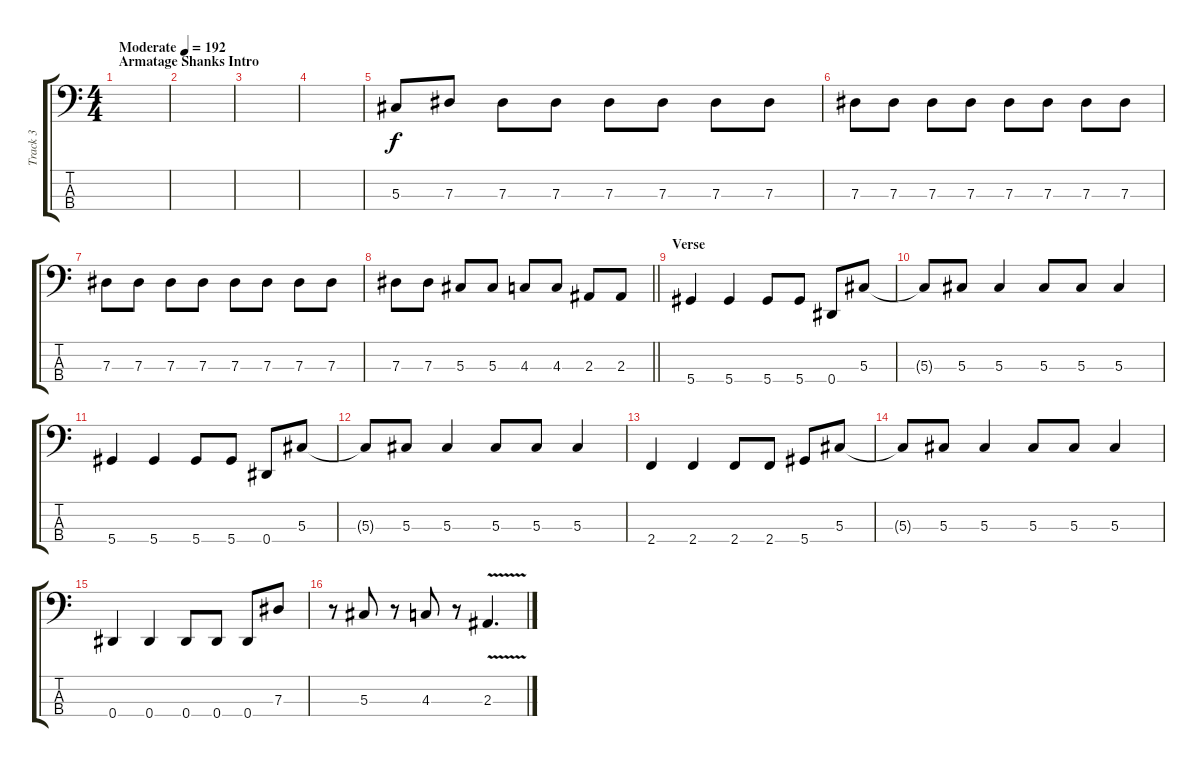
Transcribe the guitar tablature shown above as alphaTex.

\track ("Track 3" "Track 3") {instrument electricbassfinger}
\staff {score tabs}
\tuning (Gb2 Db2 Ab1 Eb1) {hide}
\ts (4 4)
\section ("" "Armatage Shanks Intro")
\tempo (192 "Moderate")
\clef f4
\ks c
|
|
|
|
5.3.8 7.3.8 7.3.8 7.3.8 7.3.8 7.3.8 7.3.8 7.3.8 |
7.3.8 7.3.8 7.3.8 7.3.8 7.3.8 7.3.8 7.3.8 7.3.8 |
7.3.8 7.3.8 7.3.8 7.3.8 7.3.8 7.3.8 7.3.8 7.3.8 |
\barLineRight lightlight
7.3.8 7.3.8 5.3.8 5.3.8 4.3.8 4.3.8 2.3.8 2.3.8 |
\section ("" "Verse")
5.4.4 5.4.4 5.4.8 5.4.8 0.4.8 5.3.8 |
5.3{t}.8 5.3.8 5.3.4 5.3.8 5.3.8 5.3.4 |
5.4.4 5.4.4 5.4.8 5.4.8 0.4.8 5.3.8 |
5.3{t}.8 5.3.8 5.3.4 5.3.8 5.3.8 5.3.4 |
2.4.4 2.4.4 2.4.8 2.4.8 5.4.8 5.3.8 |
5.3{t}.8 5.3.8 5.3.4 5.3.8 5.3.8 5.3.4 |
0.4.4 0.4.4 0.4.8 0.4.8 0.4.8 7.3.8 |
r.8 5.3.8 r.8 4.3.8 r.8 2.3{v}.4{d}
